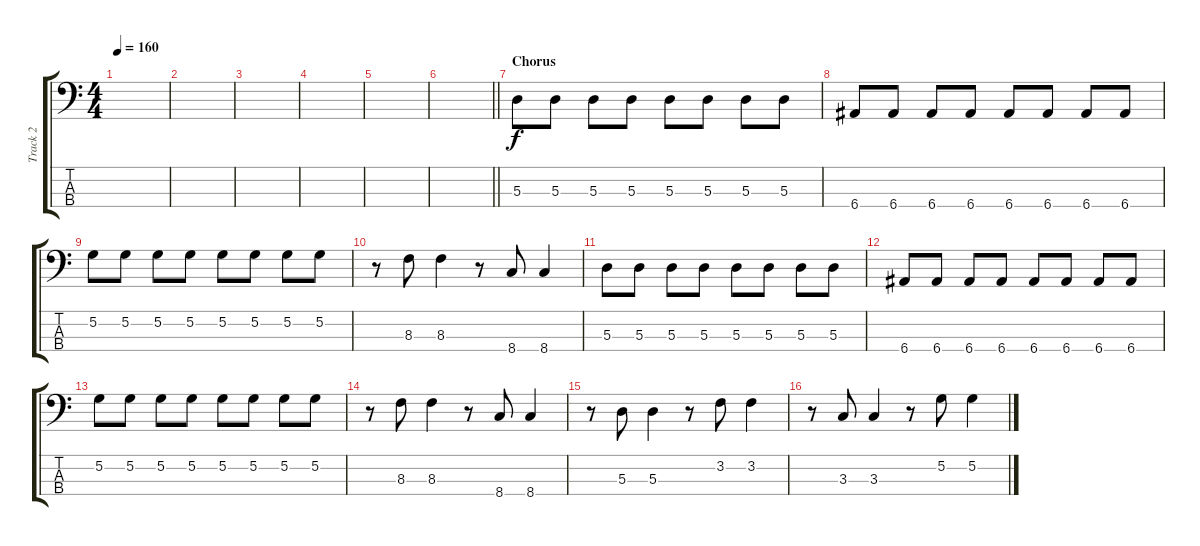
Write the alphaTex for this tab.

\track ("Track 2" "Track 2") {instrument slapbass2}
\staff {score tabs}
\tuning (G2 D2 A1 E1) {hide}
\ts (4 4)
\tempo 160
\clef f4
\ks c
|
|
|
|
|
\barLineRight lightlight
|
\section ("" "Chorus")
5.3.8 5.3.8 5.3.8 5.3.8 5.3.8 5.3.8 5.3.8 5.3.8 |
6.4.8 6.4.8 6.4.8 6.4.8 6.4.8 6.4.8 6.4.8 6.4.8 |
5.2.8 5.2.8 5.2.8 5.2.8 5.2.8 5.2.8 5.2.8 5.2.8 |
r.8 8.3.8 8.3.4 r.8 8.4.8 8.4.4 |
5.3.8 5.3.8 5.3.8 5.3.8 5.3.8 5.3.8 5.3.8 5.3.8 |
6.4.8 6.4.8 6.4.8 6.4.8 6.4.8 6.4.8 6.4.8 6.4.8 |
5.2.8 5.2.8 5.2.8 5.2.8 5.2.8 5.2.8 5.2.8 5.2.8 |
r.8 8.3.8 8.3.4 r.8 8.4.8 8.4.4 |
r.8 5.3.8 5.3.4 r.8 3.2.8 3.2.4 |
r.8 3.3.8 3.3.4 r.8 5.2.8 5.2.4
